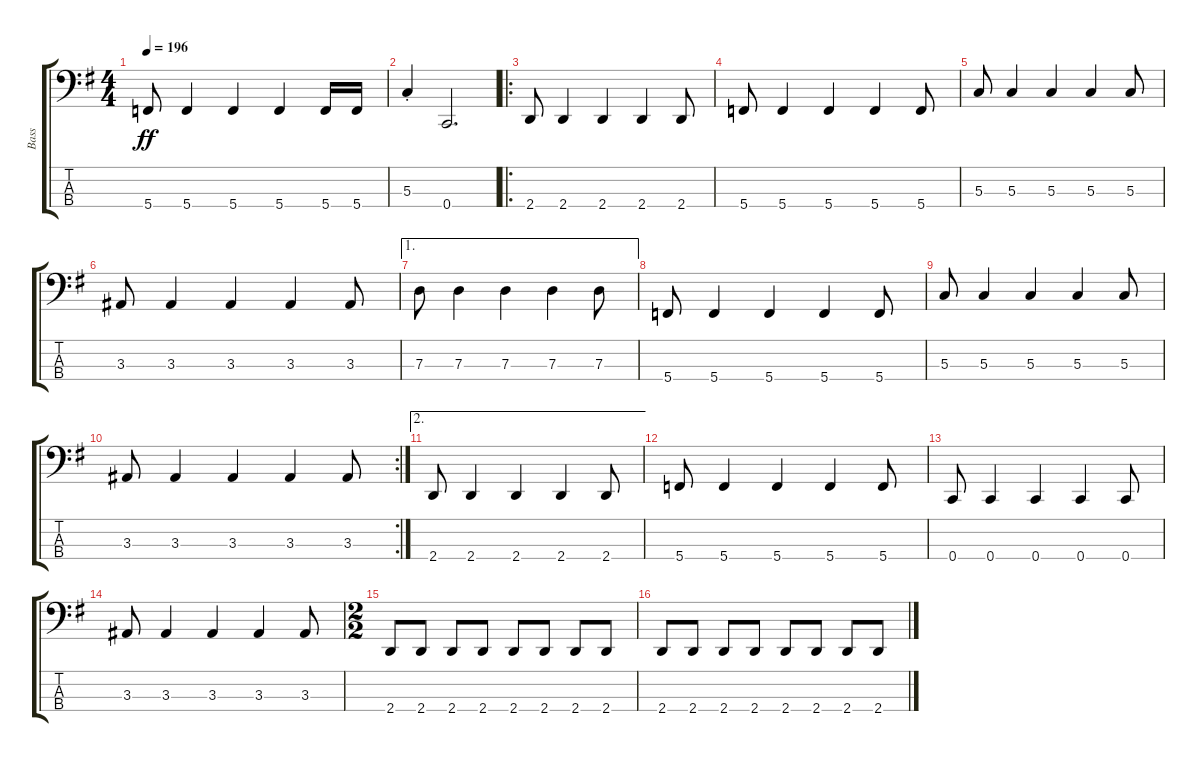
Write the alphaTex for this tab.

\track ("Bass" "Bass") {instrument electricbasspick}
\staff {score tabs}
\tuning (F2 C2 G1 C1) {hide}
\ts (4 4)
\tempo 196
\clef f4
\ks g
5.4.8{dy ff} 5.4.4 5.4.4 5.4.4 5.4.16 5.4.16 |
5.3{st}.4 0.4.2{d} |
\ro
2.4.8 2.4.4 2.4.4 2.4.4 2.4.8 |
5.4.8 5.4.4 5.4.4 5.4.4 5.4.8 |
5.3.8 5.3.4 5.3.4 5.3.4 5.3.8 |
3.3.8 3.3.4 3.3.4 3.3.4 3.3.8 |
\ae 1
7.3.8 7.3.4 7.3.4 7.3.4 7.3.8 |
5.4.8 5.4.4 5.4.4 5.4.4 5.4.8 |
5.3.8 5.3.4 5.3.4 5.3.4 5.3.8 |
\rc 2
3.3.8 3.3.4 3.3.4 3.3.4 3.3.8 |
\ae 2
2.4.8 2.4.4 2.4.4 2.4.4 2.4.8 |
5.4.8 5.4.4 5.4.4 5.4.4 5.4.8 |
0.4.8 0.4.4 0.4.4 0.4.4 0.4.8 |
3.3.8 3.3.4 3.3.4 3.3.4 3.3.8 |
\ts (2 2)
2.4.8 2.4.8 2.4.8 2.4.8 2.4.8 2.4.8 2.4.8 2.4.8 |
2.4.8 2.4.8 2.4.8 2.4.8 2.4.8 2.4.8 2.4.8 2.4.8
